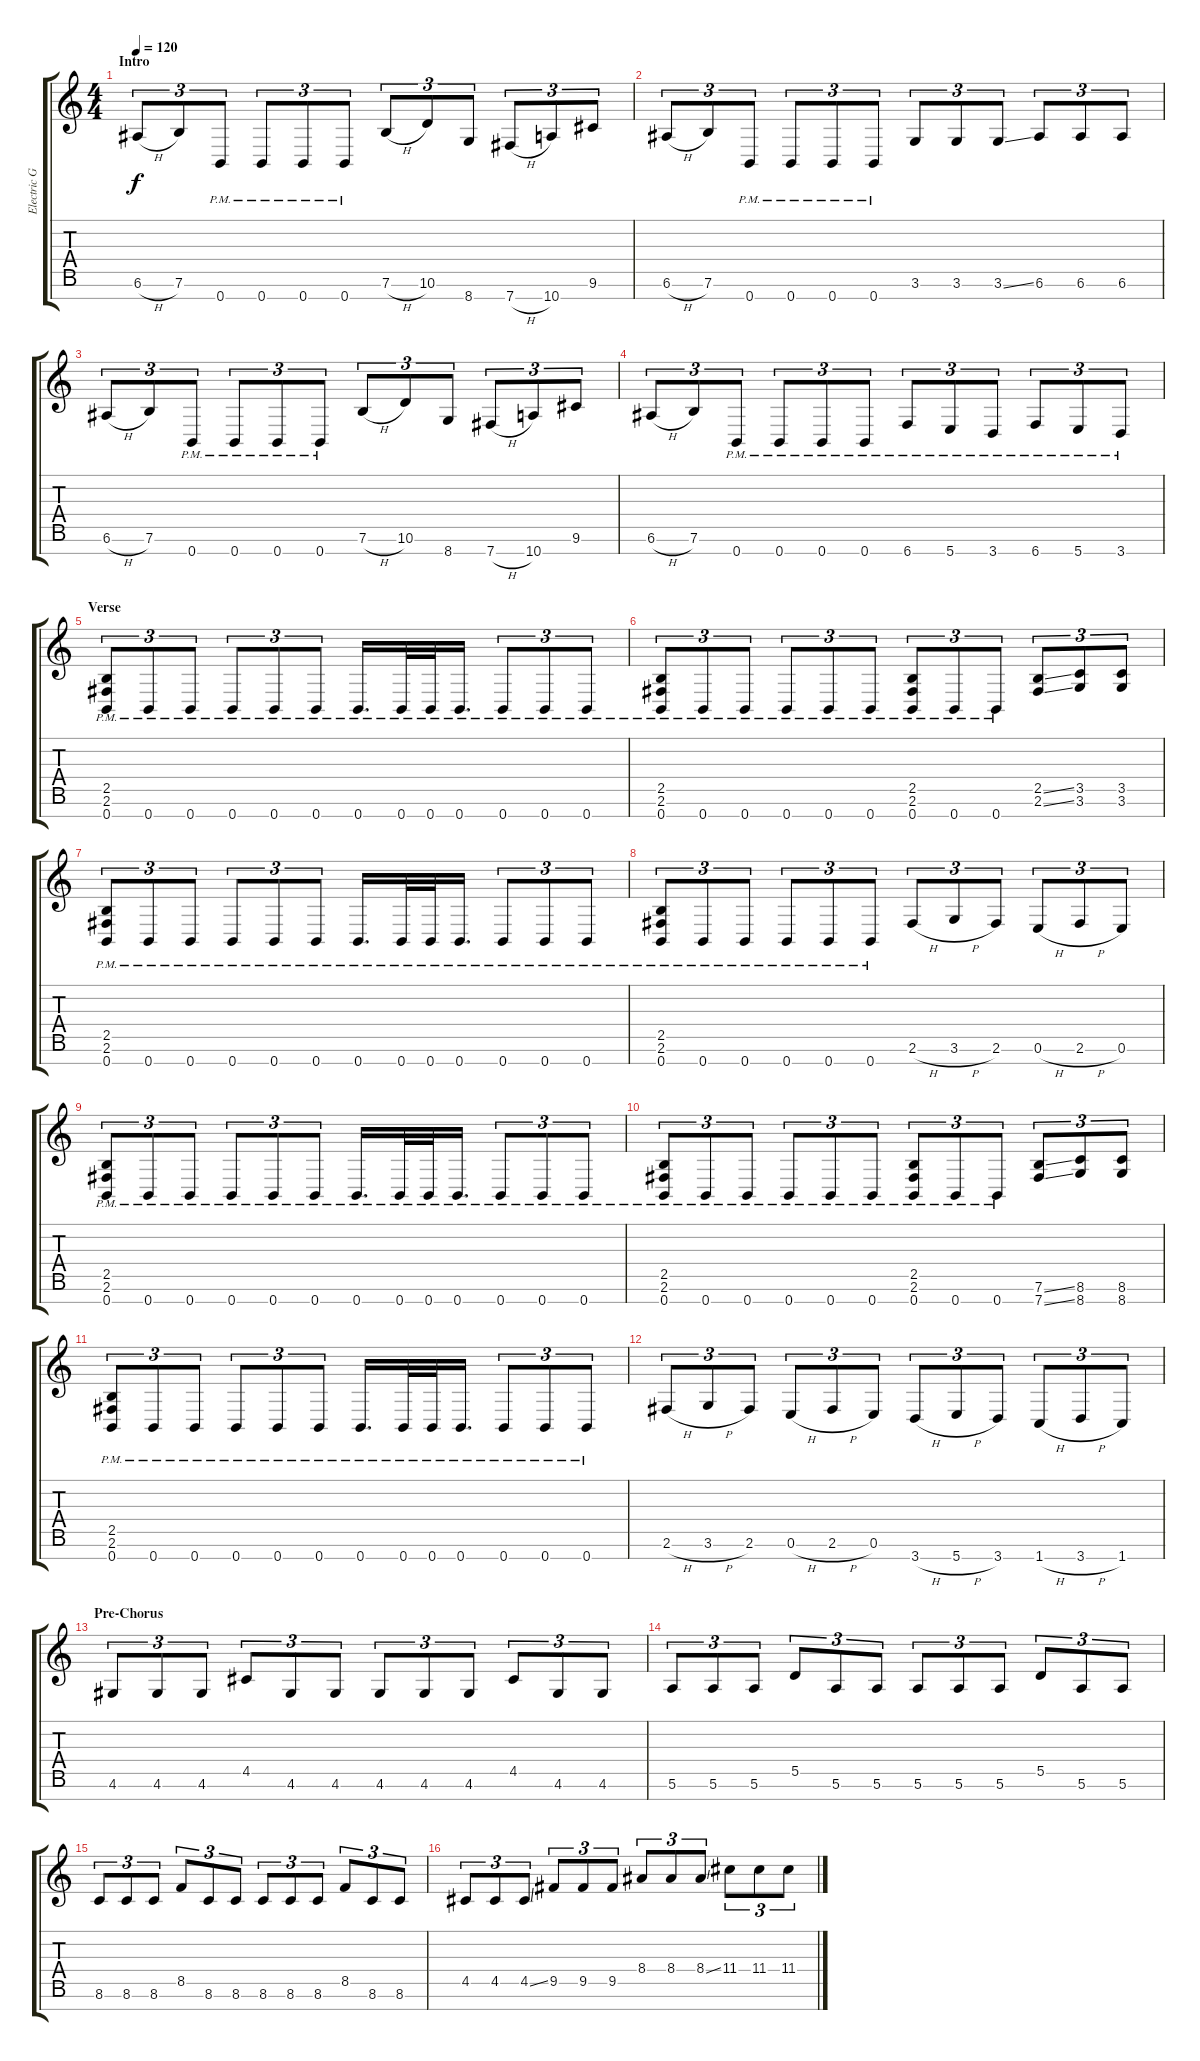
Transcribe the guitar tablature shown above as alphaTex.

\track ("Electric Guitar" "Electric G") {instrument distortionguitar}
\staff {score tabs}
\tuning (E4 B3 G3 D3 A2 E2 B1) {hide}
\ts (4 4)
\section ("" "Intro")
\tempo 120
\clef g2
\ks c
6.6{h}.8{tu (3 2) dy f} 7.6.8{tu (3 2)} 0.7{pm}.8{tu (3 2)} 0.7{pm}.8{tu (3 2)} 0.7{pm}.8{tu (3 2)} 0.7{pm}.8{tu (3 2)} 7.6{h}.8{tu (3 2)} 10.6.8{tu (3 2)} 8.7.8{tu (3 2)} 7.7{h}.8{tu (3 2)} 10.7.8{tu (3 2)} 9.6.8{tu (3 2)} |
6.6{h}.8{tu (3 2)} 7.6.8{tu (3 2)} 0.7{pm}.8{tu (3 2)} 0.7{pm}.8{tu (3 2)} 0.7{pm}.8{tu (3 2)} 0.7{pm}.8{tu (3 2)} 3.6.8{tu (3 2)} 3.6.8{tu (3 2)} 3.6{ss}.8{tu (3 2)} 6.6.8{tu (3 2)} 6.6.8{tu (3 2)} 6.6.8{tu (3 2)} |
6.6{h}.8{tu (3 2)} 7.6.8{tu (3 2)} 0.7{pm}.8{tu (3 2)} 0.7{pm}.8{tu (3 2)} 0.7{pm}.8{tu (3 2)} 0.7{pm}.8{tu (3 2)} 7.6{h}.8{tu (3 2)} 10.6.8{tu (3 2)} 8.7.8{tu (3 2)} 7.7{h}.8{tu (3 2)} 10.7.8{tu (3 2)} 9.6.8{tu (3 2)} |
6.6{h}.8{tu (3 2)} 7.6.8{tu (3 2)} 0.7{pm}.8{tu (3 2)} 0.7{pm}.8{tu (3 2)} 0.7{pm}.8{tu (3 2)} 0.7{pm}.8{tu (3 2)} 6.7{pm}.8{tu (3 2)} 5.7{pm}.8{tu (3 2)} 3.7{pm}.8{tu (3 2)} 6.7{pm}.8{tu (3 2)} 5.7{pm}.8{tu (3 2)} 3.7{pm}.8{tu (3 2)} |
\section ("" "Verse")
(2.5{pm} 2.6{pm} 0.7{pm}).8{tu (3 2)} 0.7{pm}.8{tu (3 2)} 0.7{pm}.8{tu (3 2)} 0.7{pm}.8{tu (3 2)} 0.7{pm}.8{tu (3 2)} 0.7{pm}.8{tu (3 2)} 0.7{pm}.16{d} 0.7{pm}.32 0.7{pm}.32 0.7{pm}.16{d} 0.7{pm}.8{tu (3 2)} 0.7{pm}.8{tu (3 2)} 0.7{pm}.8{tu (3 2)} |
(2.5{pm} 2.6{pm} 0.7{pm}).8{tu (3 2)} 0.7{pm}.8{tu (3 2)} 0.7{pm}.8{tu (3 2)} 0.7{pm}.8{tu (3 2)} 0.7{pm}.8{tu (3 2)} 0.7{pm}.8{tu (3 2)} (2.5{pm} 2.6{pm} 0.7{pm}).8{tu (3 2)} 0.7{pm}.8{tu (3 2)} 0.7{pm}.8{tu (3 2)} (2.5{ss} 2.6{ss}).8{tu (3 2)} (3.5 3.6).8{tu (3 2)} (3.5 3.6).8{tu (3 2)} |
(2.5{pm} 2.6{pm} 0.7{pm}).8{tu (3 2)} 0.7{pm}.8{tu (3 2)} 0.7{pm}.8{tu (3 2)} 0.7{pm}.8{tu (3 2)} 0.7{pm}.8{tu (3 2)} 0.7{pm}.8{tu (3 2)} 0.7{pm}.16{d} 0.7{pm}.32 0.7{pm}.32 0.7{pm}.16{d} 0.7{pm}.8{tu (3 2)} 0.7{pm}.8{tu (3 2)} 0.7{pm}.8{tu (3 2)} |
(2.5{pm} 2.6{pm} 0.7{pm}).8{tu (3 2)} 0.7{pm}.8{tu (3 2)} 0.7{pm}.8{tu (3 2)} 0.7{pm}.8{tu (3 2)} 0.7{pm}.8{tu (3 2)} 0.7{pm}.8{tu (3 2)} 2.6{h}.8{tu (3 2)} 3.6{h}.8{tu (3 2)} 2.6.8{tu (3 2)} 0.6{h}.8{tu (3 2)} 2.6{h}.8{tu (3 2)} 0.6.8{tu (3 2)} |
(2.5{pm} 2.6{pm} 0.7{pm}).8{tu (3 2)} 0.7{pm}.8{tu (3 2)} 0.7{pm}.8{tu (3 2)} 0.7{pm}.8{tu (3 2)} 0.7{pm}.8{tu (3 2)} 0.7{pm}.8{tu (3 2)} 0.7{pm}.16{d} 0.7{pm}.32 0.7{pm}.32 0.7{pm}.16{d} 0.7{pm}.8{tu (3 2)} 0.7{pm}.8{tu (3 2)} 0.7{pm}.8{tu (3 2)} |
(2.5{pm} 2.6{pm} 0.7{pm}).8{tu (3 2)} 0.7{pm}.8{tu (3 2)} 0.7{pm}.8{tu (3 2)} 0.7{pm}.8{tu (3 2)} 0.7{pm}.8{tu (3 2)} 0.7{pm}.8{tu (3 2)} (2.5{pm} 2.6{pm} 0.7{pm}).8{tu (3 2)} 0.7{pm}.8{tu (3 2)} 0.7{pm}.8{tu (3 2)} (7.6{ss} 7.7{ss}).8{tu (3 2)} (8.6 8.7).8{tu (3 2)} (8.6 8.7).8{tu (3 2)} |
(2.5{pm} 2.6{pm} 0.7{pm}).8{tu (3 2)} 0.7{pm}.8{tu (3 2)} 0.7{pm}.8{tu (3 2)} 0.7{pm}.8{tu (3 2)} 0.7{pm}.8{tu (3 2)} 0.7{pm}.8{tu (3 2)} 0.7{pm}.16{d} 0.7{pm}.32 0.7{pm}.32 0.7{pm}.16{d} 0.7{pm}.8{tu (3 2)} 0.7{pm}.8{tu (3 2)} 0.7{pm}.8{tu (3 2)} |
2.6{h}.8{tu (3 2)} 3.6{h}.8{tu (3 2)} 2.6.8{tu (3 2)} 0.6{h}.8{tu (3 2)} 2.6{h}.8{tu (3 2)} 0.6.8{tu (3 2)} 3.7{h}.8{tu (3 2)} 5.7{h}.8{tu (3 2)} 3.7.8{tu (3 2)} 1.7{h}.8{tu (3 2)} 3.7{h}.8{tu (3 2)} 1.7.8{tu (3 2)} |
\section ("" "Pre-Chorus")
4.6.8{tu (3 2)} 4.6.8{tu (3 2)} 4.6.8{tu (3 2)} 4.5.8{tu (3 2)} 4.6.8{tu (3 2)} 4.6.8{tu (3 2)} 4.6.8{tu (3 2)} 4.6.8{tu (3 2)} 4.6.8{tu (3 2)} 4.5.8{tu (3 2)} 4.6.8{tu (3 2)} 4.6.8{tu (3 2)} |
5.6.8{tu (3 2)} 5.6.8{tu (3 2)} 5.6.8{tu (3 2)} 5.5.8{tu (3 2)} 5.6.8{tu (3 2)} 5.6.8{tu (3 2)} 5.6.8{tu (3 2)} 5.6.8{tu (3 2)} 5.6.8{tu (3 2)} 5.5.8{tu (3 2)} 5.6.8{tu (3 2)} 5.6.8{tu (3 2)} |
8.6.8{tu (3 2)} 8.6.8{tu (3 2)} 8.6.8{tu (3 2)} 8.5.8{tu (3 2)} 8.6.8{tu (3 2)} 8.6.8{tu (3 2)} 8.6.8{tu (3 2)} 8.6.8{tu (3 2)} 8.6.8{tu (3 2)} 8.5.8{tu (3 2)} 8.6.8{tu (3 2)} 8.6.8{tu (3 2)} |
4.5.8{tu (3 2)} 4.5.8{tu (3 2)} 4.5{ss}.8{tu (3 2)} 9.5.8{tu (3 2)} 9.5.8{tu (3 2)} 9.5.8{tu (3 2)} 8.4.8{tu (3 2)} 8.4.8{tu (3 2)} 8.4{ss}.8{tu (3 2)} 11.4.8{tu (3 2)} 11.4.8{tu (3 2)} 11.4.8{tu (3 2)}
